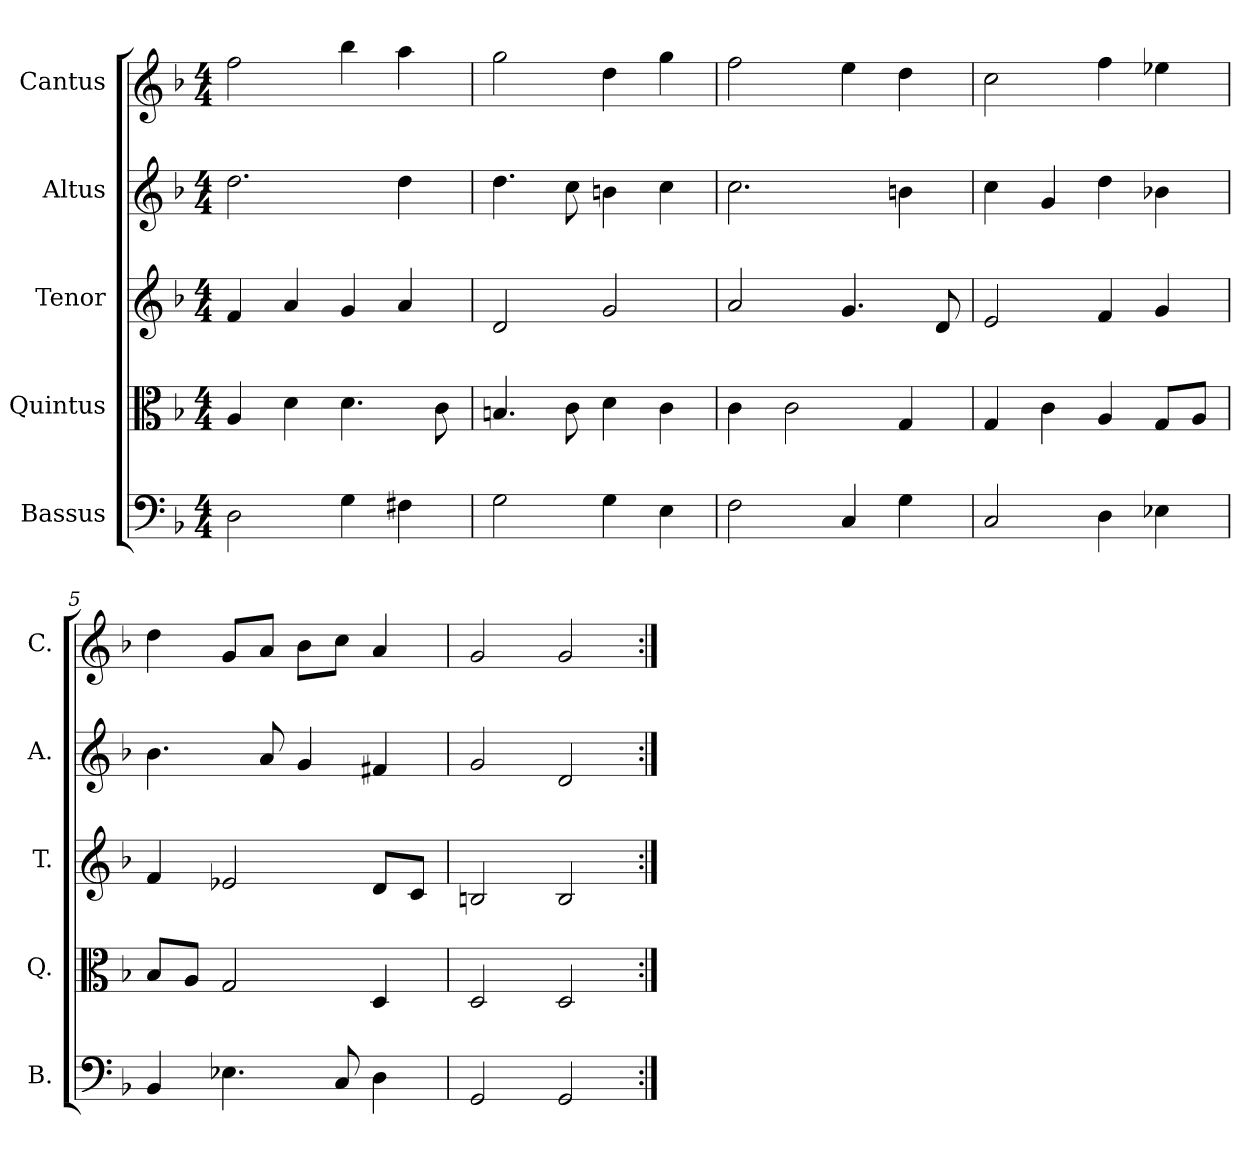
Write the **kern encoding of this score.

**kern	**kern	**kern	**kern	**kern
*part5	*part4	*part3	*part2	*part1
*staff5	*staff4	*staff3	*staff2	*staff1
*I"Bassus	*I"Quintus	*I"Tenor	*I"Altus	*I"Cantus
*I'B.	*I'Q.	*I'T.	*I'A.	*I'C.
*clefF4	*clefC3	*clefG2	*clefG2	*clefG2
*k[b-]	*k[b-]	*k[b-]	*k[b-]	*k[b-]
*d:	*d:	*d:	*d:	*d:
*M4/4	*M4/4	*M4/4	*M4/4	*M4/4
=1	=1	=1	=1	=1
2D\	4A/	4f/	2.dd\	2ff\
.	4d\	4a/	.	.
4G\	4.d\	4g/	.	4bb-\
4F#X\	.	4a/	4dd\	4aa\
.	8c\	.	.	.
=2	=2	=2	=2	=2
2G\	4.Bn/	2d/	4.dd\	2gg\
.	8c\	.	8cc\	.
4G\	4d\	2g/	4bn\	4dd\
4E\	4c\	.	4cc\	4gg\
=3	=3	=3	=3	=3
2F\	4c\	2a/	2.cc\	2ff\
.	2c\	.	.	.
4C/	.	4.g/	.	4ee\
4G\	4G/	.	4bn\	4dd\
.	.	8d/	.	.
=4	=4	=4	=4	=4
2C/	4G/	2e/	4cc\	2cc\
.	4c\	.	4g/	.
4D\	4A/	4f/	4dd\	4ff\
4E-X\	8G/L	4g/	4b-X\	4ee-X\
.	8A/J	.	.	.
=5	=5	=5	=5	=5
4BB-/	8B-/L	4f/	4.b-\	4dd\
.	8A/J	.	.	.
4.E-X\	2G/	2e-X/	.	8g/L
.	.	.	8a/	8a/J
.	.	.	4g/	8b-\L
8C/	.	.	.	8cc\J
4D\	4D/	8d/L	4f#X/	4a/
.	.	8c/J	.	.
=6	=6	=6	=6	=6
2GG/	2D/	2Bn/	2g/	2g/
2GG/	2D/	2B/	2d/	2g/
=:|!	=:|!	=:|!	=:|!	=:|!
*-	*-	*-	*-	*-
